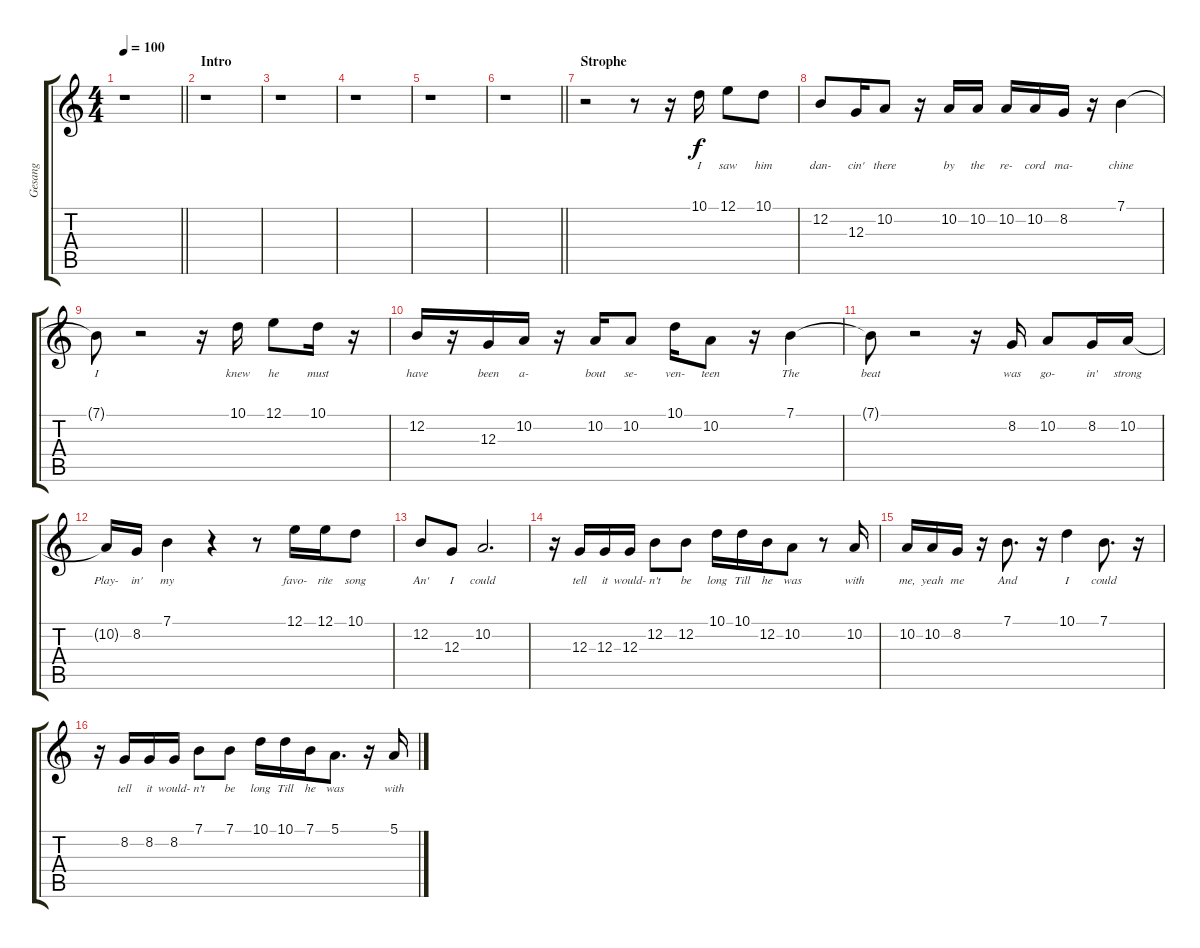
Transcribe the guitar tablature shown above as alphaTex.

\track ("Gesang" "Gesang") {instrument sopranosax}
\staff {score tabs}
\tuning (E4 B3 G3 D3 A2 E2) {hide}
\ts (4 4)
\tempo 100
\clef g2
\barLineRight lightlight
\ks c
r.1{dy f instrument sopranosax} |
\section ("" "Intro")
r.1 |
r.1 |
r.1 |
r.1 |
\barLineRight lightlight
r.1 |
\section ("" "Strophe")
r.2 r.8 r.16 10.1.16{lyrics (0 "I") lyrics (1 "") lyrics (2 "") lyrics (3 "") lyrics (4 "")} 12.1.8{lyrics (0 "saw") lyrics (1 "") lyrics (2 "") lyrics (3 "") lyrics (4 "")} 10.1.8{lyrics (0 "him") lyrics (1 "") lyrics (2 "") lyrics (3 "") lyrics (4 "")} |
12.2.8{lyrics (0 "dan-") lyrics (1 "") lyrics (2 "") lyrics (3 "") lyrics (4 "")} 12.3.16{lyrics (0 "cin'") lyrics (1 "") lyrics (2 "") lyrics (3 "") lyrics (4 "")} 10.2.8{lyrics (0 "there") lyrics (1 "") lyrics (2 "") lyrics (3 "") lyrics (4 "")} r.16 10.2.16{lyrics (0 "by") lyrics (1 "") lyrics (2 "") lyrics (3 "") lyrics (4 "")} 10.2.16{lyrics (0 "the") lyrics (1 "") lyrics (2 "") lyrics (3 "") lyrics (4 "")} 10.2.16{lyrics (0 "re-") lyrics (1 "") lyrics (2 "") lyrics (3 "") lyrics (4 "")} 10.2.16{lyrics (0 "cord") lyrics (1 "") lyrics (2 "") lyrics (3 "") lyrics (4 "")} 8.2.16{lyrics (0 "ma-") lyrics (1 "") lyrics (2 "") lyrics (3 "") lyrics (4 "")} r.16 7.1.4{lyrics (0 "chine") lyrics (1 "") lyrics (2 "") lyrics (3 "") lyrics (4 "")} |
7.1{t}.8{lyrics (0 "I") lyrics (1 "") lyrics (2 "") lyrics (3 "") lyrics (4 "")} r.2 r.16 10.1.16{lyrics (0 "knew") lyrics (1 "") lyrics (2 "") lyrics (3 "") lyrics (4 "")} 12.1.8{lyrics (0 "he") lyrics (1 "") lyrics (2 "") lyrics (3 "") lyrics (4 "")} 10.1.16{lyrics (0 "must") lyrics (1 "") lyrics (2 "") lyrics (3 "") lyrics (4 "")} r.16 |
12.2.16{lyrics (0 "have") lyrics (1 "") lyrics (2 "") lyrics (3 "") lyrics (4 "")} r.16 12.3.16{lyrics (0 "been") lyrics (1 "") lyrics (2 "") lyrics (3 "") lyrics (4 "")} 10.2.16{lyrics (0 "a-") lyrics (1 "") lyrics (2 "") lyrics (3 "") lyrics (4 "")} r.16 10.2.16{lyrics (0 "bout") lyrics (1 "") lyrics (2 "") lyrics (3 "") lyrics (4 "")} 10.2.8{lyrics (0 "se-") lyrics (1 "") lyrics (2 "") lyrics (3 "") lyrics (4 "")} 10.1.16{lyrics (0 "ven-") lyrics (1 "") lyrics (2 "") lyrics (3 "") lyrics (4 "")} 10.2.8{lyrics (0 "teen") lyrics (1 "") lyrics (2 "") lyrics (3 "") lyrics (4 "")} r.16 7.1.4{lyrics (0 "The") lyrics (1 "") lyrics (2 "") lyrics (3 "") lyrics (4 "")} |
7.1{t}.8{lyrics (0 "beat") lyrics (1 "") lyrics (2 "") lyrics (3 "") lyrics (4 "")} r.2 r.16 8.2.16{lyrics (0 "was") lyrics (1 "") lyrics (2 "") lyrics (3 "") lyrics (4 "")} 10.2.8{lyrics (0 "go-") lyrics (1 "") lyrics (2 "") lyrics (3 "") lyrics (4 "")} 8.2.16{lyrics (0 "in'") lyrics (1 "") lyrics (2 "") lyrics (3 "") lyrics (4 "")} 10.2.16{lyrics (0 "strong") lyrics (1 "") lyrics (2 "") lyrics (3 "") lyrics (4 "")} |
10.2{t}.16{lyrics (0 "Play-") lyrics (1 "") lyrics (2 "") lyrics (3 "") lyrics (4 "")} 8.2.16{lyrics (0 "in'") lyrics (1 "") lyrics (2 "") lyrics (3 "") lyrics (4 "")} 7.1.4{lyrics (0 "my") lyrics (1 "") lyrics (2 "") lyrics (3 "") lyrics (4 "")} r.4 r.8 12.1.16{lyrics (0 "favo-") lyrics (1 "") lyrics (2 "") lyrics (3 "") lyrics (4 "")} 12.1.16{lyrics (0 "rite") lyrics (1 "") lyrics (2 "") lyrics (3 "") lyrics (4 "")} 10.1.8{lyrics (0 "song") lyrics (1 "") lyrics (2 "") lyrics (3 "") lyrics (4 "")} |
12.2.8{lyrics (0 "An'") lyrics (1 "") lyrics (2 "") lyrics (3 "") lyrics (4 "")} 12.3.8{lyrics (0 "I") lyrics (1 "") lyrics (2 "") lyrics (3 "") lyrics (4 "")} 10.2.2{d lyrics (0 "could") lyrics (1 "") lyrics (2 "") lyrics (3 "") lyrics (4 "")} |
r.16 12.3.16{lyrics (0 "tell") lyrics (1 "") lyrics (2 "") lyrics (3 "") lyrics (4 "")} 12.3.16{lyrics (0 "it") lyrics (1 "") lyrics (2 "") lyrics (3 "") lyrics (4 "")} 12.3.16{lyrics (0 "would-") lyrics (1 "") lyrics (2 "") lyrics (3 "") lyrics (4 "")} 12.2.8{lyrics (0 "n't") lyrics (1 "") lyrics (2 "") lyrics (3 "") lyrics (4 "")} 12.2.8{lyrics (0 "be") lyrics (1 "") lyrics (2 "") lyrics (3 "") lyrics (4 "")} 10.1.16{lyrics (0 "long") lyrics (1 "") lyrics (2 "") lyrics (3 "") lyrics (4 "")} 10.1.16{lyrics (0 "Till") lyrics (1 "") lyrics (2 "") lyrics (3 "") lyrics (4 "")} 12.2.16{lyrics (0 "he") lyrics (1 "") lyrics (2 "") lyrics (3 "") lyrics (4 "")} 10.2.8{lyrics (0 "was") lyrics (1 "") lyrics (2 "") lyrics (3 "") lyrics (4 "")} r.8 10.2.16{lyrics (0 "with") lyrics (1 "") lyrics (2 "") lyrics (3 "") lyrics (4 "")} |
10.2.16{lyrics (0 "me,") lyrics (1 "") lyrics (2 "") lyrics (3 "") lyrics (4 "")} 10.2.16{lyrics (0 "yeah") lyrics (1 "") lyrics (2 "") lyrics (3 "") lyrics (4 "")} 8.2.16{lyrics (0 "me") lyrics (1 "") lyrics (2 "") lyrics (3 "") lyrics (4 "")} r.16 7.1.8{d lyrics (0 "And") lyrics (1 "") lyrics (2 "") lyrics (3 "") lyrics (4 "")} r.16 10.1.4{lyrics (0 "I") lyrics (1 "") lyrics (2 "") lyrics (3 "") lyrics (4 "")} 7.1.8{d lyrics (0 "could") lyrics (1 "") lyrics (2 "") lyrics (3 "") lyrics (4 "")} r.16 |
r.16 8.2.16{lyrics (0 "tell") lyrics (1 "") lyrics (2 "") lyrics (3 "") lyrics (4 "")} 8.2.16{lyrics (0 "it") lyrics (1 "") lyrics (2 "") lyrics (3 "") lyrics (4 "")} 8.2.16{lyrics (0 "would-") lyrics (1 "") lyrics (2 "") lyrics (3 "") lyrics (4 "")} 7.1.8{lyrics (0 "n't") lyrics (1 "") lyrics (2 "") lyrics (3 "") lyrics (4 "")} 7.1.8{lyrics (0 "be") lyrics (1 "") lyrics (2 "") lyrics (3 "") lyrics (4 "")} 10.1.16{lyrics (0 "long") lyrics (1 "") lyrics (2 "") lyrics (3 "") lyrics (4 "")} 10.1.16{lyrics (0 "Till") lyrics (1 "") lyrics (2 "") lyrics (3 "") lyrics (4 "")} 7.1.16{lyrics (0 "he") lyrics (1 "") lyrics (2 "") lyrics (3 "") lyrics (4 "")} 5.1.8{d lyrics (0 "was") lyrics (1 "") lyrics (2 "") lyrics (3 "") lyrics (4 "")} r.16 5.1.16{lyrics (0 "with") lyrics (1 "") lyrics (2 "") lyrics (3 "") lyrics (4 "")}
